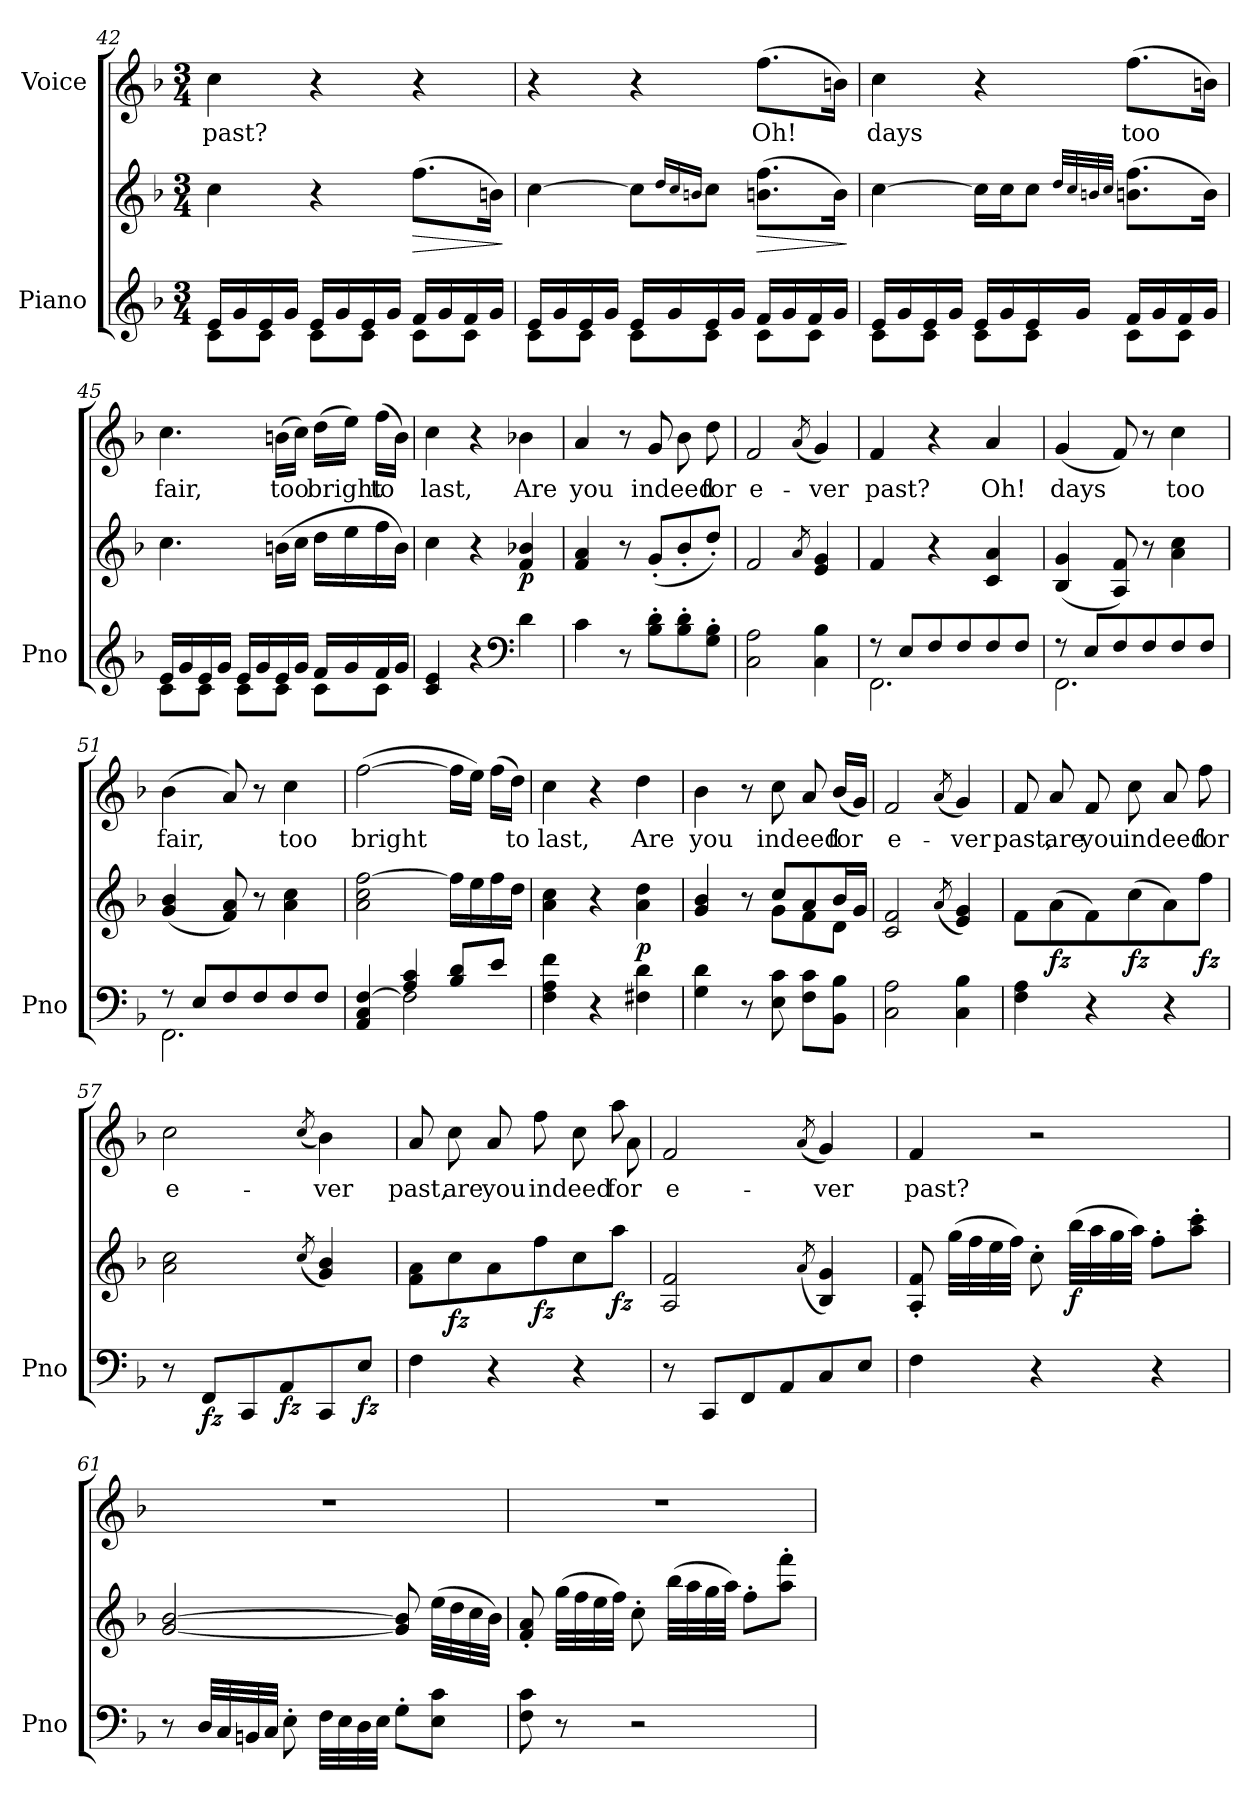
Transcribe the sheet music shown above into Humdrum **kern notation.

**kern	**kern	**dynam	**kern	**text
*part2	*part2	*part2	*part1	*part1
*staff3	*staff2	*staff2/3	*staff1	*staff1
*I"Piano	*	*	*I"Voice	*
*I'Pno	*	*	*	*
*clefG2	*clefG2	*	*clefG2	*
*k[b-]	*k[b-]	*	*k[b-]	*
*M3/4	*M3/4	*	*M3/4	*
=42	=42	=42	=42	=42
*^	*	*	*	*
!	!	!	!	!	!LO:LY:b
16e/LL	8c\L	4cc\	.	4cc\	past?
16g/	.	.	.	.	.
16e/	8c\J	.	.	.	.
16g/JJ	.	.	.	.	.
16e/LL	8c\L	4r	.	4r	.
16g/	.	.	.	.	.
16e/	8c\J	.	.	.	.
16g/JJ	.	.	.	.	.
!	!	!	!LO:HP:b	!	!
16f/LL	8c\L	(8.ff\L	>	4r	.
16g/	.	.	.	.	.
16f/	8c\J	.	.	.	.
16g/JJ	.	16bn\Jk)	.	.	.
*v	*v	*	*	*	*
.	.	]	.	.
!!LO:LB:g=z
=43	=43	=43	=43	=43
*^	*	*	*	*
16e/LL	8c\L	[4cc\	.	4r	.
16g/	.	.	.	.	.
16e/	8c\J	.	.	.	.
16g/JJ	.	.	.	.	.
16e/LL	8c\L	8cc\L]	.	4r	.
16g/	.	.	.	.	.
.	.	16qdd/LL	.	.	.
.	.	16qcc/	.	.	.
.	.	16qbn/JJ	.	.	.
16e/	8c\J	8cc\J	.	.	.
16g/JJ	.	.	.	.	.
!	!	!	!LO:HP:b	!	!LO:LY:b
16f/LL	8c\L	(8.bn\ 8.ff\L	>	(8.ff\L	Oh!
16g/	.	.	.	.	.
16f/	8c\J	.	.	.	.
16g/JJ	.	16b\Jk)	.	16bn\Jk)	.
*v	*v	*	*	*	*
.	.	]	.	.
=44	=44	=44	=44	=44
*^	*	*	*	*
!	!	!	!	!	!LO:LY:b
16e/LL	8c\L	[4cc\	.	4cc\	days
16g/	.	.	.	.	.
16e/	8c\J	.	.	.	.
16g/JJ	.	.	.	.	.
16e/LL	8c\L	16cc\LL]	.	4r	.
16g/	.	16cc\J	.	.	.
16e/	8c\J	8cc\J	.	.	.
16g/JJ	.	.	.	.	.
.	.	32qdd/LLL	.	.	.
.	.	32qcc/	.	.	.
.	.	32qbn/	.	.	.
.	.	32qcc/JJJ	.	.	.
!	!	!	!	!	!LO:LY:b
16f/LL	8c\L	(8.bn\ 8.ff\L	.	(8.ff\L	too
16g/	.	.	.	.	.
16f/	8c\J	.	.	.	.
16g/JJ	.	16b\Jk)	.	16bn\Jk)	.
!!LO:PB:g=z
=45	=45	=45	=45	=45	=45
!	!	!	!	!	!LO:LY:b
16e/LL	8c\L	4.cc\	.	4.cc\	fair,
16g/	.	.	.	.	.
16e/	8c\J	.	.	.	.
16g/JJ	.	.	.	.	.
16e/LL	8c\L	.	.	.	.
16g/	.	.	.	.	.
!	!	!	!	!	!LO:LY:b
16e/	8c\J	(16bn\LL	.	(16bn\LL	too
16g/JJ	.	16cc\JJ	.	16cc\JJ)	.
!	!	!	!	!	!LO:LY:b
16f/LL	8c\L	16dd\LL	.	(16dd\LL	bright
16g/	.	16ee\	.	16ee\JJ)	.
!	!	!	!	!	!LO:LY:b
16f/	8c\J	16ff\	.	(16ff\LL	to
16g/JJ	.	16b\JJ)	.	16b\JJ)	.
*v	*v	*	*	*	*
!!LO:PB:g=z
=46	=46	=46	=46	=46
!	!	!	!	!LO:LY:b
4c/ 4e/	4cc\	.	4cc\	last,
4r	4r	.	4r	.
*clefF4	*	*	*	*
!	!	!LO:DY:b	!	!LO:LY:b
4d\	4f/ 4b-X/	p	4b-X\	Are
=47	=47	=47	=47	=47
!	!	!	!	!LO:LY:b
4c\	4f/ 4a/	.	4a/	you
8r	8r	.	8r	.
!	!	!	!	!LO:LY:b
8B-\' 8d\'L	(8g'/L	.	8g/	indeed
8B-\' 8d\'	8b-'/	.	8b-\	.
!	!	!	!	!LO:LY:b
8G\' 8B-\'J	8dd'/J)	.	8dd\	for
=48	=48	=48	=48	=48
!	!	!	!	!LO:LY:b
2C\ 2A\	2f/	.	2f/	e-
.	8qa/	.	(8qa/	.
!	!	!	!	!LO:LY:b
4C\ 4B-\	4e/ 4g/	.	4g/)	-ver
=49	=49	=49	=49	=49
*^	*	*	*	*
!	!	!	!	!	!LO:LY:b
8r	2.FF\	4f/	.	4f/	past?
8E/L	.	.	.	.	.
8F/	.	4r	.	4r	.
8F/	.	.	.	.	.
!	!	!	!	!	!LO:LY:b
8F/	.	4c/ 4a/	.	4a/	Oh!
8F/J	.	.	.	.	.
!!LO:LB:g=z
=50	=50	=50	=50	=50	=50
!	!	!	!	!	!LO:LY:b
8r	2.FF\	(4B-/ 4g/	.	(4g/	days
8E/L	.	.	.	.	.
8F/	.	8A/ 8f/)	.	8f/)	.
8F/	.	8r	.	8r	.
!	!	!	!	!	!LO:LY:b
8F/	.	4a\ 4cc\	.	4cc\	too
8F/J	.	.	.	.	.
=51	=51	=51	=51	=51	=51
!	!	!	!	!	!LO:LY:b
8r	2.FF\	(4g/ 4b-/	.	(4b-\	fair,
8E/L	.	.	.	.	.
8F/	.	8f/ 8a/)	.	8a/)	.
8F/	.	8r	.	8r	.
!	!	!	!	!	!LO:LY:b
8F/	.	4a\ 4cc\	.	4cc\	too
8F/J	.	.	.	.	.
=52	=52	=52	=52	=52	=52
!	!	!	!	!	!LO:LY:b
4AA/ 4C/ [<4F/	4ryy	2a\ 2cc\ [2ff\	.	([2ff\	bright
4A/ 4c/	2F\]	.	.	.	.
8B-/ 8d/L	.	16ff\LL]	.	16ff\LL]	.
.	.	16ee\	.	16ee\JJ)	.
8e/J	.	16ff\	.	(16ff\LL	.
!	!	!	!	!	!LO:LY:b
.	.	16dd\JJ	.	16dd\JJ)	to
*v	*v	*	*	*	*
=53	=53	=53	=53	=53
!	!	!	!	!LO:LY:b
4F\ 4A\ 4f\	4a\ 4cc\	.	4cc\	last,
4r	4r	.	4r	.
!	!	!LO:DY:b	!	!LO:LY:b
4F#X\ 4d\	4a\ 4dd\	p	4dd\	Are
!!LO:LB:g=z
=54	=54	=54	=54	=54
*	*^	*	*	*
!	!	!	!	!	!LO:LY:b
4G\ 4d\	4g/ 4b-/	4.ryy	.	4b-\	you
8r	8r	.	.	8r	.
!	!	!	!	!	!LO:LY:b
8E\ 8c\	8cc/L	8g\L	.	8cc\	indeed
8F\ 8c\L	8a/	8f\	.	8a/	.
!	!	!	!	!	!LO:LY:b
8BB-\ 8B-\J	16b-/L	8d\J	.	(16b-/LL	for
.	16g/JJ	.	.	16g/JJ)	.
*	*v	*v	*	*	*
=55	=55	=55	=55	=55
!	!	!	!	!LO:LY:b
2C\ 2A\	2c/ 2f/	.	2f/	e-
.	(<8qa/	.	(8qa/	.
!	!	!	!	!LO:LY:b
4C\ 4B-\	4e/ 4g/)	.	4g/)	-ver
=56	=56	=56	=56	=56
!	!	!	!	!LO:LY:b
4F\ 4A\	8f\L	.	8f/	past,
!	!	!LO:DY:b	!	!LO:LY:b
.	(8a\	fz	8a/	are
!	!	!	!	!LO:LY:b
4r	8f\)	.	8f/	you
!	!	!LO:DY:b	!	!LO:LY:b
.	(8cc\	fz	8cc\	indeed
4r	8a\)	.	8a/	.
!	!	!LO:DY:b	!	!LO:LY:b
.	8ff\J	fz	8ff\	for
=57	=57	=57	=57	=57
!	!	!	!	!LO:LY:b
8r	2a\ 2cc\	.	2cc\	e-
!	!	!LO:DY:b=2	!	!
8FF/L	.	fz	.	.
8CC/	.	.	.	.
!	!	!LO:DY:b=2	!	!
8AA/	.	fz	.	.
.	(8qcc/	.	(8qcc/	.
!	!	!	!	!LO:LY:b
8CC/	4g/ 4b-/)	.	4b-\)	-ver
!	!	!LO:DY:b=2	!	!
8E/J	.	fz	.	.
!!LO:LB:g=z
=58	=58	=58	=58	=58
!	!	!	!	!LO:LY:b
*	*	*	*^	*
4F\	8f\ 8a\L	.	8a/	8ryy	past,
!	!	!LO:DY:b	!	!	!LO:LY:b
*	*	*	*v	*v	*
.	8cc\	fz	8cc\	are
!	!	!	!	!LO:LY:b
4r	8a\	.	8a/	you
!	!	!LO:DY:b	!	!LO:LY:b
.	8ff\	fz	8ff\	indeed
4r	8cc\	.	8cc\	.
!	!	!LO:DY:b	!	!LO:LY:b
*	*	*	*^	*
.	8aa\J	fz	8aa\	8a\	for
=59	=59	=59	=59	=59	=59
!	!	!	!	!	!LO:LY:b
*	*	*	*v	*v	*
8r	2A/ 2f/	.	2f/	e-
8CC/L	.	.	.	.
8FF/	.	.	.	.
8AA/	.	.	.	.
.	(8qa/	.	(8qa/	.
!	!	!	!	!LO:LY:b
8C/	4B-/ 4g/)	.	4g/)	-ver
8E/J	.	.	.	.
=60	=60	=60	=60	=60
!	!	!	!	!LO:LY:b
4F\	8A/' 8f/'	.	4f/	past?
.	(32gg\LLL	.	.	.
.	32ff\	.	.	.
.	32ee\	.	.	.
.	32ff\JJJ)	.	.	.
4r	8cc'\	.	2r	.
!	!	!LO:DY:b	!	!
.	(32bb-\LLL	f	.	.
.	32aa\	.	.	.
.	32gg\	.	.	.
.	32aa\JJJ)	.	.	.
4r	8ff'\L	.	.	.
.	8aa\' 8ccc\'J	.	.	.
!!LO:PB:g=z
=61	=61	=61	=61	=61
8r	[2g/ [2b-/	.	2.r	.
32D/LLL	.	.	.	.
32C/	.	.	.	.
32BBn/	.	.	.	.
32C/JJJ	.	.	.	.
8E'\	.	.	.	.
32F\LLL	.	.	.	.
32E\	.	.	.	.
32D\	.	.	.	.
32E\JJJ	.	.	.	.
8G'\L	8g/] 8b-/]	.	.	.
8E\ 8c\J	(32ee\LLL	.	.	.
.	32dd\	.	.	.
.	32cc\	.	.	.
.	32b-\JJJ)	.	.	.
!!LO:PB:g=z
=62	=62	=62	=62	=62
8F\ 8c\	8f/' 8a/'	.	2.r	.
8r	(32gg\LLL	.	.	.
.	32ff\	.	.	.
.	32ee\	.	.	.
.	32ff\JJJ)	.	.	.
2r	8cc'\	.	.	.
.	(32bb-\LLL	.	.	.
.	32aa\	.	.	.
.	32gg\	.	.	.
.	32aa\JJJ)	.	.	.
.	8ff'\L	.	.	.
.	8aa\' 8fff\'J	.	.	.
=	=	=	=	=
*-	*-	*-	*-	*-
